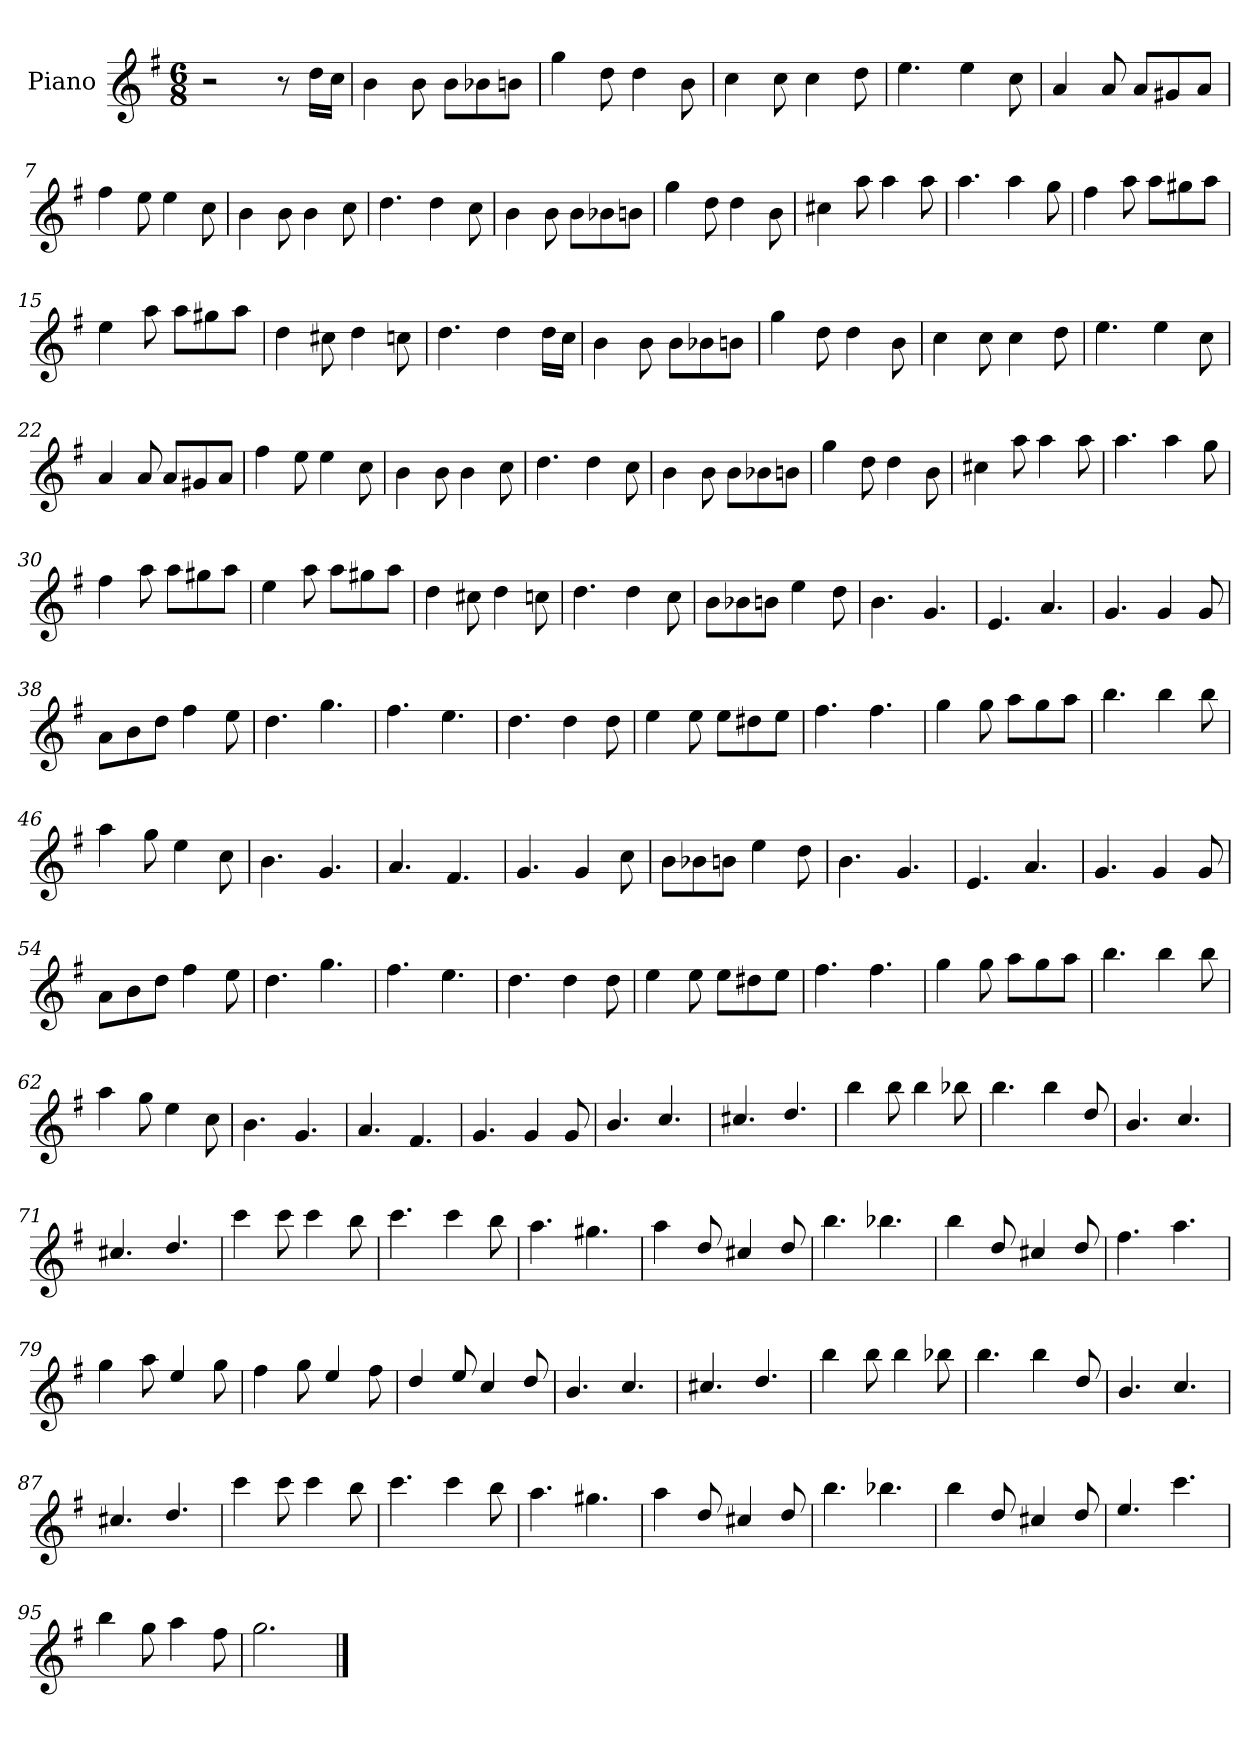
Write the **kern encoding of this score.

**kern
*part1
*staff1
*I"Piano
*I'Pno
*clefG2
*k[f#]
*M6/8
=1
2r
8r
16dd\LL
16cc\JJ
=2
4b\
8b\
8b\L
8b-X\
8bn\J
=3
4gg\
8dd\
4dd\
8b\
=4
4cc\
8cc\
4cc\
8dd\
=5
4.ee\
4ee\
8cc\
=6
4a/
8a/
8a/L
8g#X/
8a/J
=7
4ff#\
8ee\
4ee\
8cc\
=8
4b\
8b\
4b\
8cc\
=9
4.dd\
4dd\
8cc\
=10
4b\
8b\
8b\L
8b-X\
8bn\J
=11
4gg\
8dd\
4dd\
8b\
=12
4cc#X\
8aa\
4aa\
8aa\
=13
4.aa\
4aa\
8gg\
=14
4ff#\
8aa\
8aa\L
8gg#X\
8aa\J
=15
4ee\
8aa\
8aa\L
8gg#X\
8aa\J
=16
4dd\
8cc#X\
4dd\
8ccn\
=17
4.dd\
4dd\
16dd\LL
16cc\JJ
=18
4b\
8b\
8b\L
8b-X\
8bn\J
=19
4gg\
8dd\
4dd\
8b\
=20
4cc\
8cc\
4cc\
8dd\
=21
4.ee\
4ee\
8cc\
=22
4a/
8a/
8a/L
8g#X/
8a/J
=23
4ff#\
8ee\
4ee\
8cc\
=24
4b\
8b\
4b\
8cc\
=25
4.dd\
4dd\
8cc\
=26
4b\
8b\
8b\L
8b-X\
8bn\J
=27
4gg\
8dd\
4dd\
8b\
=28
4cc#X\
8aa\
4aa\
8aa\
=29
4.aa\
4aa\
8gg\
=30
4ff#\
8aa\
8aa\L
8gg#X\
8aa\J
=31
4ee\
8aa\
8aa\L
8gg#X\
8aa\J
=32
4dd\
8cc#X\
4dd\
8ccn\
=33
4.dd\
4dd\
8cc\
=34
8b\L
8b-X\
8bn\J
4ee\
8dd\
=35
4.b\
4.g/
=36
4.e/
4.a/
=37
4.g/
4g/
8g/
=38
8a\L
8b\
8dd\J
4ff#\
8ee\
=39
4.dd\
4.gg\
=40
4.ff#\
4.ee\
=41
4.dd\
4dd\
8dd\
=42
4ee\
8ee\
8ee\L
8dd#X\
8ee\J
=43
4.ff#\
4.ff#\
=44
4gg\
8gg\
8aa\L
8gg\
8aa\J
=45
4.bb\
4bb\
8bb\
=46
4aa\
8gg\
4ee\
8cc\
=47
4.b\
4.g/
=48
4.a/
4.f#/
=49
4.g/
4g/
8cc\
=50
8b\L
8b-X\
8bn\J
4ee\
8dd\
=51
4.b\
4.g/
=52
4.e/
4.a/
=53
4.g/
4g/
8g/
=54
8a\L
8b\
8dd\J
4ff#\
8ee\
=55
4.dd\
4.gg\
=56
4.ff#\
4.ee\
=57
4.dd\
4dd\
8dd\
=58
4ee\
8ee\
8ee\L
8dd#X\
8ee\J
=59
4.ff#\
4.ff#\
=60
4gg\
8gg\
8aa\L
8gg\
8aa\J
=61
4.bb\
4bb\
8bb\
=62
4aa\
8gg\
4ee\
8cc\
=63
4.b\
4.g/
=64
4.a/
4.f#/
=65
4.g/
4g/
8g/
=66
4.b/
4.cc/
=67
4.cc#X/
4.dd/
=68
4bb\
8bb\
4bb\
8bb-X\
=69
4.bb\
4bb\
8dd/
=70
4.b/
4.cc/
=71
4.cc#X/
4.dd/
=72
4ccc\
8ccc\
4ccc\
8bb\
=73
4.ccc\
4ccc\
8bb\
=74
4.aa\
4.gg#X\
=75
4aa\
8dd/
4cc#X/
8dd/
=76
4.bb\
4.bb-X\
=77
4bb\
8dd/
4cc#X/
8dd/
=78
4.ff#\
4.aa\
=79
4gg\
8aa\
4ee/
8gg\
=80
4ff#\
8gg\
4ee/
8ff#\
=81
4dd/
8ee/
4cc/
8dd/
=82
4.b/
4.cc/
=83
4.cc#X/
4.dd/
=84
4bb\
8bb\
4bb\
8bb-X\
=85
4.bb\
4bb\
8dd/
=86
4.b/
4.cc/
=87
4.cc#X/
4.dd/
=88
4ccc\
8ccc\
4ccc\
8bb\
=89
4.ccc\
4ccc\
8bb\
=90
4.aa\
4.gg#X\
=91
4aa\
8dd/
4cc#X/
8dd/
=92
4.bb\
4.bb-X\
=93
4bb\
8dd/
4cc#X/
8dd/
=94
4.ee/
4.ccc\
=95
4bb\
8gg\
4aa\
8ff#\
=96
2.gg\
==
*-
